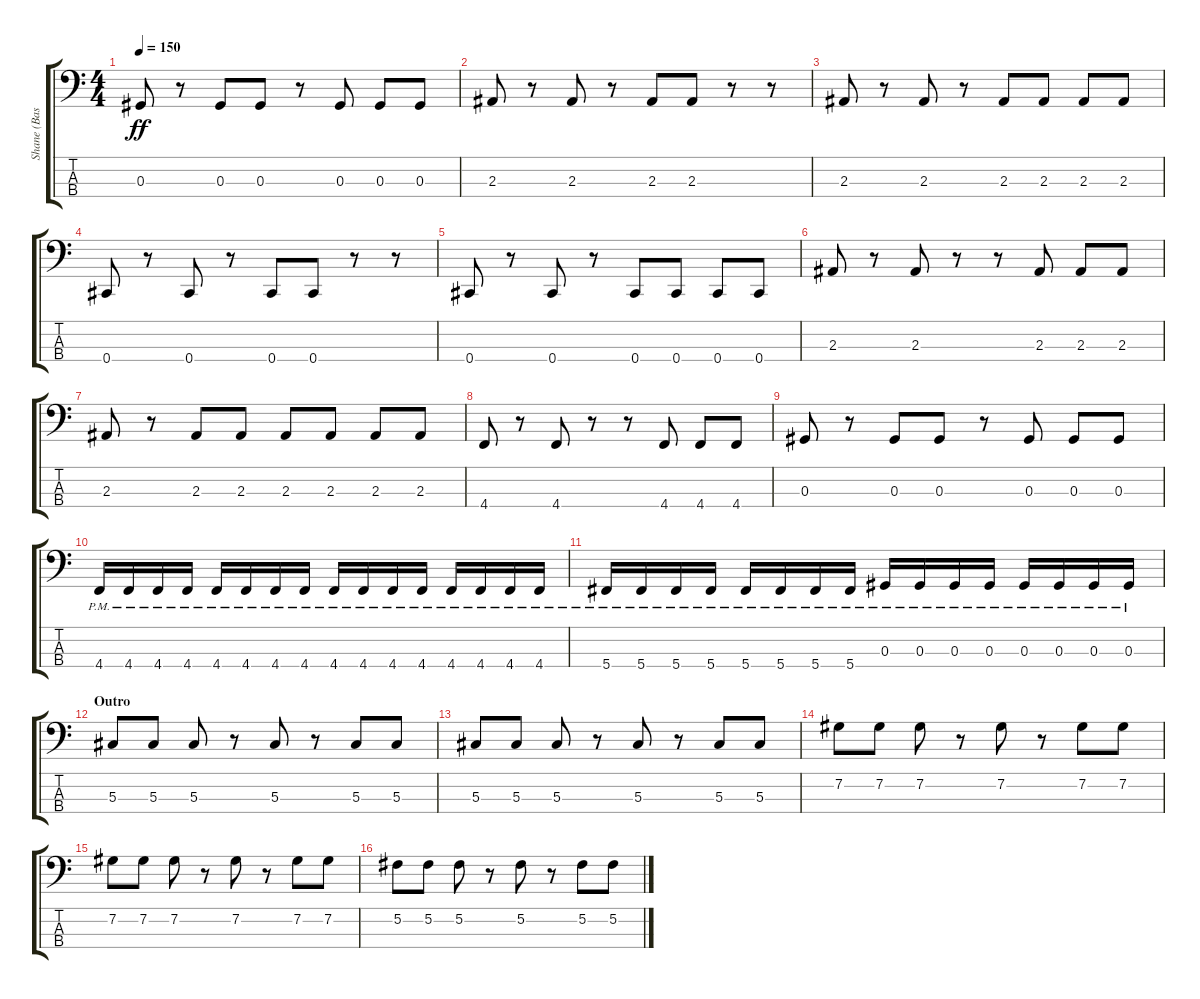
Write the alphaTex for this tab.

\track ("Shane (Bass)" "Shane (Bas") {instrument electricbassfinger}
\staff {score tabs}
\tuning (Gb2 Db2 Ab1 Db1) {hide}
\ts (4 4)
\tempo 150
\clef f4
\ks c
0.3.8{dy ff} r.8 0.3.8 0.3.8 r.8 0.3.8 0.3.8 0.3.8 |
2.3.8 r.8 2.3.8 r.8 2.3.8 2.3.8 r.8 r.8 |
2.3.8 r.8 2.3.8 r.8 2.3.8 2.3.8 2.3.8 2.3.8 |
0.4.8 r.8 0.4.8 r.8 0.4.8 0.4.8 r.8 r.8 |
0.4.8 r.8 0.4.8 r.8 0.4.8 0.4.8 0.4.8 0.4.8 |
2.3.8 r.8 2.3.8 r.8 r.8 2.3.8 2.3.8 2.3.8 |
2.3.8 r.8 2.3.8 2.3.8 2.3.8 2.3.8 2.3.8 2.3.8 |
4.4.8 r.8 4.4.8 r.8 r.8 4.4.8 4.4.8 4.4.8 |
0.3.8 r.8 0.3.8 0.3.8 r.8 0.3.8 0.3.8 0.3.8 |
4.4{pm}.16 4.4{pm}.16 4.4{pm}.16 4.4{pm}.16 4.4{pm}.16 4.4{pm}.16 4.4{pm}.16 4.4{pm}.16 4.4{pm}.16 4.4{pm}.16 4.4{pm}.16 4.4{pm}.16 4.4{pm}.16 4.4{pm}.16 4.4{pm}.16 4.4{pm}.16 |
5.4{pm}.16 5.4{pm}.16 5.4{pm}.16 5.4{pm}.16 5.4{pm}.16 5.4{pm}.16 5.4{pm}.16 5.4{pm}.16 0.3{pm}.16 0.3{pm}.16 0.3{pm}.16 0.3{pm}.16 0.3{pm}.16 0.3{pm}.16 0.3{pm}.16 0.3{pm}.16 |
\section ("" "Outro")
5.3.8 5.3.8 5.3.8 r.8 5.3.8 r.8 5.3.8 5.3.8 |
5.3.8 5.3.8 5.3.8 r.8 5.3.8 r.8 5.3.8 5.3.8 |
7.2.8 7.2.8 7.2.8 r.8 7.2.8 r.8 7.2.8 7.2.8 |
7.2.8 7.2.8 7.2.8 r.8 7.2.8 r.8 7.2.8 7.2.8 |
5.2.8 5.2.8 5.2.8 r.8 5.2.8 r.8 5.2.8 5.2.8
